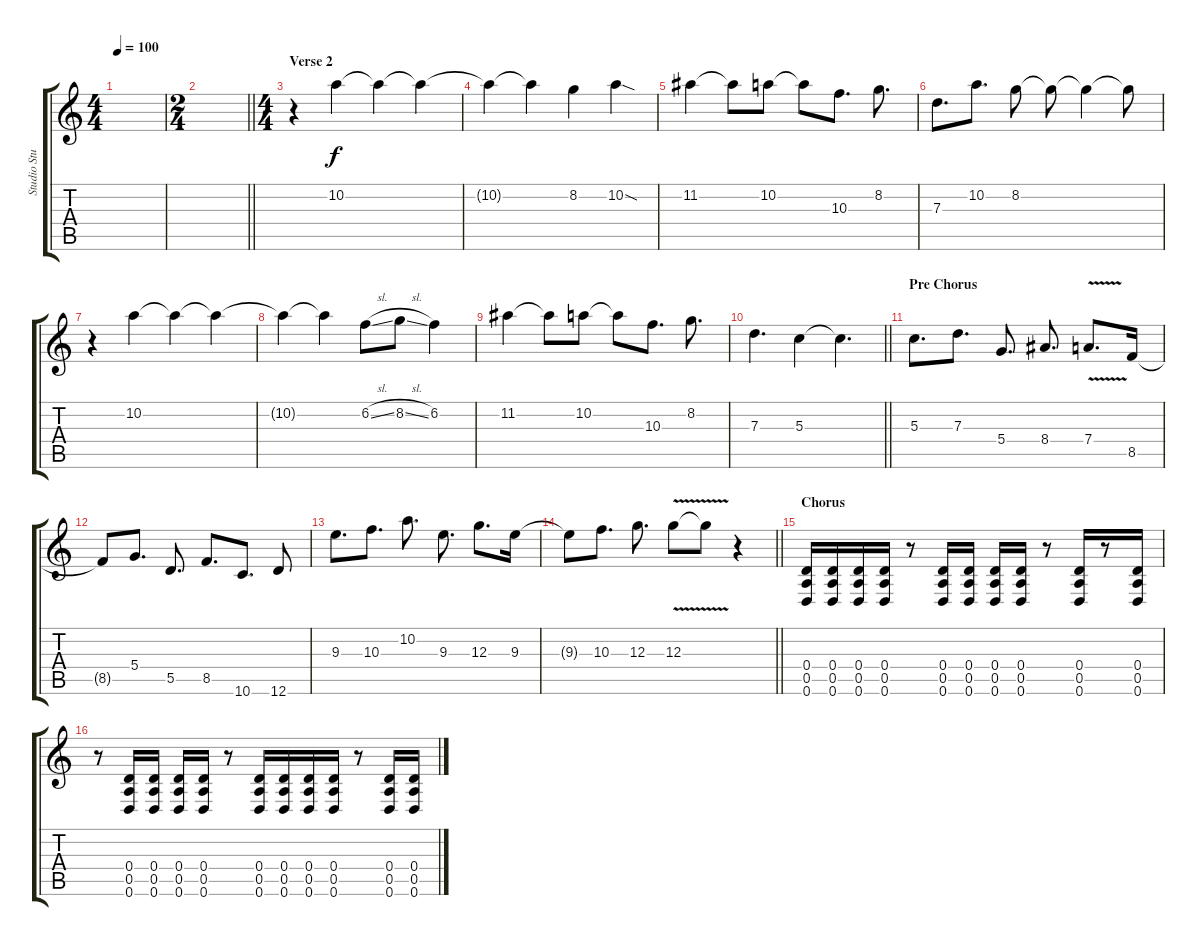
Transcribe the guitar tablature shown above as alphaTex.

\track ("Studio Stuff" "Studio Stu") {instrument overdrivenguitar}
\staff {score tabs}
\tuning (E4 B3 G3 D3 A2 D2) {hide}
\ts (4 4)
\tempo 100
\clef g2
\ks c
|
\ts (2 4)
\barLineRight lightlight
|
\ts (4 4)
\section ("" "Verse 2")
r.4 10.2.4 10.2{t}.4 10.2{t}.4 |
10.2{t}.4 10.2{t}.4 8.2.4 10.2{sod}.4 |
11.2.4 11.2{t}.8 10.2.8 10.2{t}.8 10.3.8{d} 8.2.8{d} |
7.3.8{d} 10.2.8{d} 8.2.8 8.2{t}.8 8.2{t}.4 8.2{t}.8 |
r.4 10.2.4 10.2{t}.4 10.2{t}.4 |
10.2{t}.4 10.2{t}.4 6.2{sl}.8 8.2{sl}.8 6.2.4 |
11.2.4 11.2{t}.8 10.2.8 10.2{t}.8 10.3.8{d} 8.2.8{d} |
\barLineRight lightlight
7.3.4{d} 5.3.4 5.3{t}.4{d} |
\section ("" "Pre Chorus")
5.3.8{d balance 8} 7.3.8{d} 5.4.8{d} 8.4.8{d} 7.4{v}.8{d} 8.5.16 |
8.5{t}.8 5.4.8{d} 5.5.8{d} 8.5.8{d} 10.6.8{d} 12.6.8 |
9.3.8{d} 10.3.8{d} 10.2.8{d} 9.3.8{d} 12.3.8{d} 9.3.16 |
\barLineRight lightlight
9.3{t}.8 10.3.8{d} 12.3.8{d} 12.3{v}.8 12.3{t}.8 r.4 |
\section ("" "Chorus")
(0.4 0.5 0.6).16 (0.4 0.5 0.6).16 (0.4 0.5 0.6).16 (0.4 0.5 0.6).16 r.8 (0.4 0.5 0.6).16 (0.4 0.5 0.6).16 (0.4 0.5 0.6).16 (0.4 0.5 0.6).16 r.8 (0.4 0.5 0.6).16 r.8 (0.4 0.5 0.6).16 |
r.8 (0.4 0.5 0.6).16 (0.4 0.5 0.6).16 (0.4 0.5 0.6).16 (0.4 0.5 0.6).16 r.8 (0.4 0.5 0.6).16 (0.4 0.5 0.6).16 (0.4 0.5 0.6).16 (0.4 0.5 0.6).16 r.8 (0.4 0.5 0.6).16 (0.4 0.5 0.6).16
